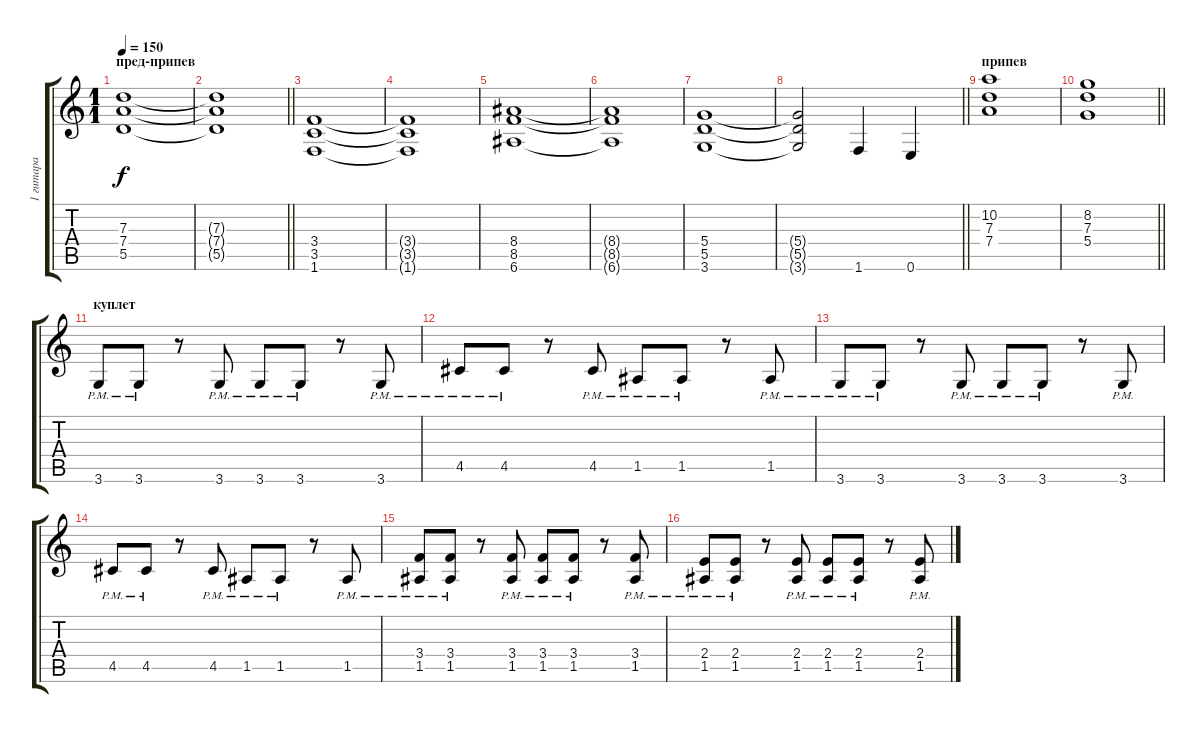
\track ("1 гитара" "1 гитара") {instrument distortionguitar}
\staff {score tabs}
\tuning (E4 B3 G3 D3 A2 E2) {hide}
\ts (1 1)
\section ("" "пред-припев")
\tempo 150
\clef g2
\ks c
(7.3 7.4 5.5).1{dy f} |
\barLineRight lightlight
(7.3{t} 7.4{t} 5.5{t}).1 |
(3.4 3.5 1.6).1 |
(3.4{t} 3.5{t} 1.6{t}).1 |
(8.4 8.5 6.6).1 |
(8.4{t} 8.5{t} 6.6{t}).1 |
(5.4 5.5 3.6).1 |
\barLineRight lightlight
(5.4{t} 5.5{t} 3.6{t}).2 1.6.4 0.6.4 |
\section ("" "припев")
(10.2 7.3 7.4).1 |
\barLineRight lightlight
(8.2 7.3 5.4).1 |
\section ("" "куплет")
3.6{pm}.8 3.6{pm}.8 r.8 3.6{pm}.8 3.6{pm}.8 3.6{pm}.8 r.8 3.6{pm}.8 |
4.5{pm}.8 4.5{pm}.8 r.8 4.5{pm}.8 1.5{pm}.8 1.5{pm}.8 r.8 1.5{pm}.8 |
3.6{pm}.8 3.6{pm}.8 r.8 3.6{pm}.8 3.6{pm}.8 3.6{pm}.8 r.8 3.6{pm}.8 |
4.5{pm}.8 4.5{pm}.8 r.8 4.5{pm}.8 1.5{pm}.8 1.5{pm}.8 r.8 1.5{pm}.8 |
(3.4 1.5{pm}).8 (3.4 1.5{pm}).8 r.8 (3.4 1.5{pm}).8 (3.4 1.5{pm}).8 (3.4 1.5{pm}).8 r.8 (3.4 1.5{pm}).8 |
(2.4 1.5{pm}).8 (2.4 1.5{pm}).8 r.8 (2.4 1.5{pm}).8 (2.4{pm} 1.5).8 (2.4{pm} 1.5).8 r.8 (2.4{pm} 1.5).8
